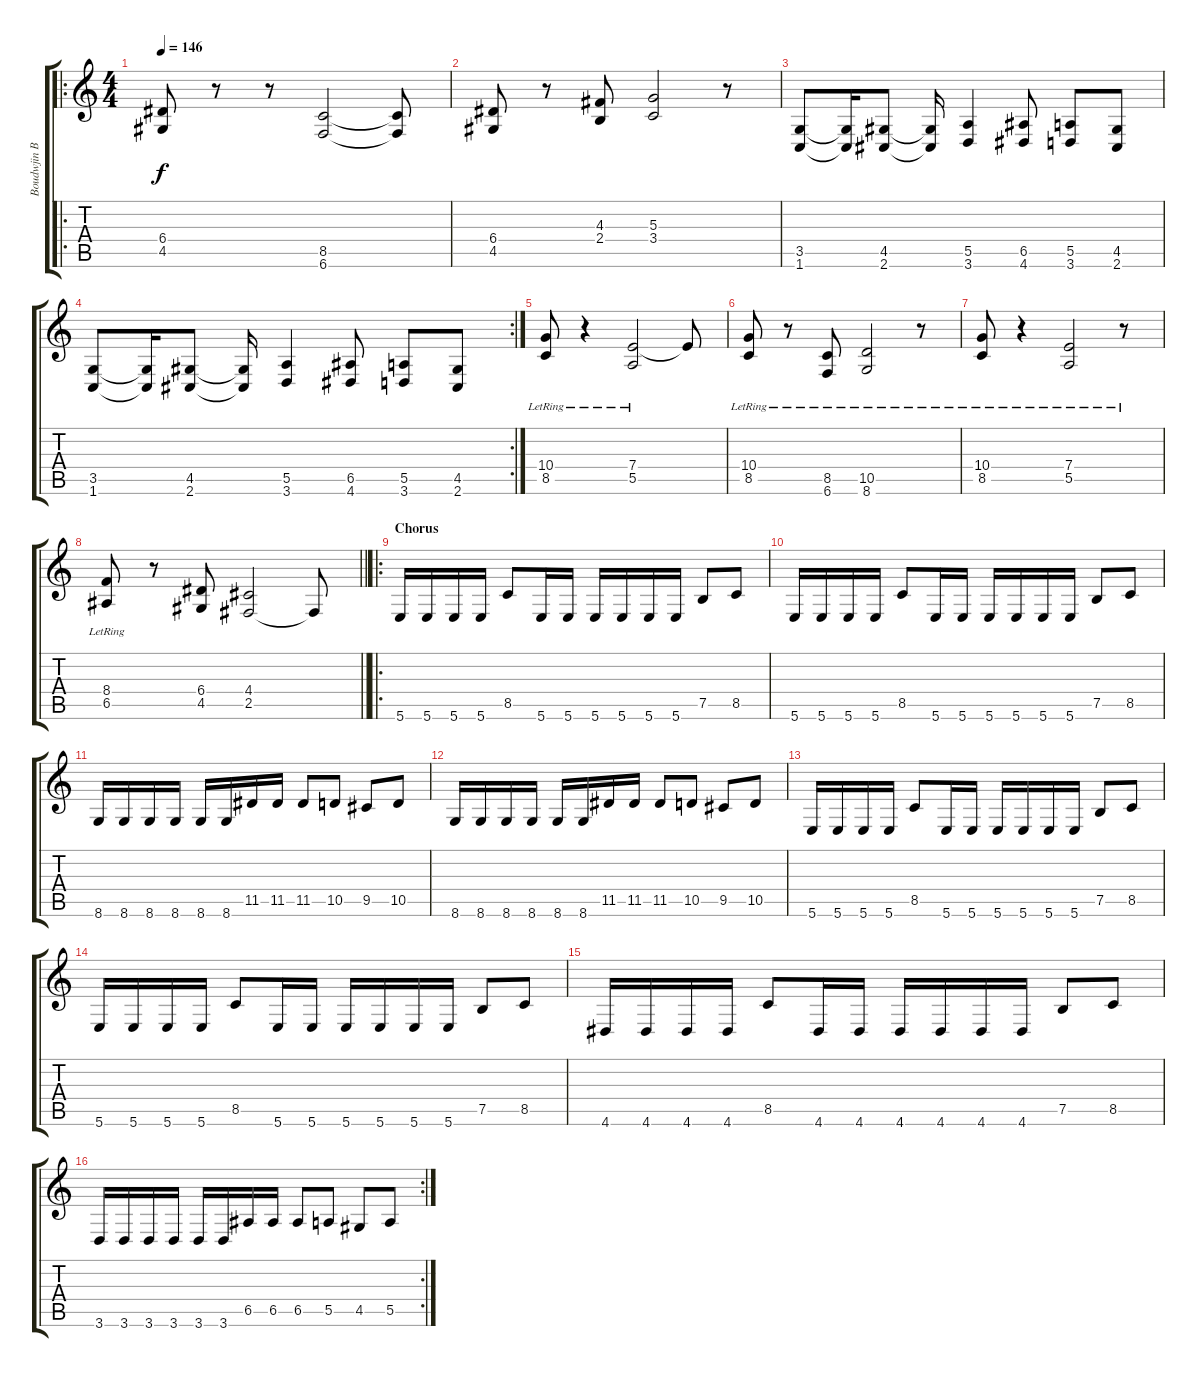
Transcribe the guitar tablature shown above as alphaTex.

\track ("Boudwjin Bonebakker" "Boudwjin B") {instrument distortionguitar}
\staff {score tabs}
\tuning (B3 Gb3 D3 A2 E2 B1) {hide}
\ro
\ts (4 4)
\tempo 146
\clef g2
\ks c
(6.4 4.5).8{dy f} r.8 r.8 (8.5 6.6).2 (8.5{t} 6.6{t}).8 |
(6.4 4.5).8 r.8 (4.3 2.4).8 (5.3 3.4).2 r.8 |
(3.5 1.6).8 (3.5{t} 1.6{t}).16 (4.5 2.6).8 (4.5{t} 2.6{t}).16 (5.5 3.6).4 (6.5 4.6).8 (5.5 3.6).8 (4.5 2.6).8 |
\rc 2
(3.5 1.6).8 (3.5{t} 1.6{t}).16 (4.5 2.6).8 (4.5{t} 2.6{t}).16 (5.5 3.6).4 (6.5 4.6).8 (5.5 3.6).8 (4.5 2.6).8 |
(10.4 8.5{lr}).8 r.4 (7.4 5.5{lr}).2 7.4{t}.8 |
(10.4{lr} 8.5).8 r.8 (8.5{lr} 6.6).8 (10.5{lr} 8.6).2 r.8 |
(10.4 8.5{lr}).8 r.4 (7.4 5.5{lr}).2 r.8 |
\barLineRight lightlight
(8.4{lr} 6.5).8 r.8 (6.4 4.5).8 (4.4 2.5).2 2.5{t}.8 |
\ro
\section ("" "Chorus")
5.6.16 5.6.16 5.6.16 5.6.16 8.5.8 5.6.16 5.6.16 5.6.16 5.6.16 5.6.16 5.6.16 7.5.8 8.5.8 |
5.6.16 5.6.16 5.6.16 5.6.16 8.5.8 5.6.16 5.6.16 5.6.16 5.6.16 5.6.16 5.6.16 7.5.8 8.5.8 |
8.6.16 8.6.16 8.6.16 8.6.16 8.6.16 8.6.16 11.5.16 11.5.16 11.5.8 10.5.8 9.5.8 10.5.8 |
8.6.16 8.6.16 8.6.16 8.6.16 8.6.16 8.6.16 11.5.16 11.5.16 11.5.8 10.5.8 9.5.8 10.5.8 |
5.6.16 5.6.16 5.6.16 5.6.16 8.5.8 5.6.16 5.6.16 5.6.16 5.6.16 5.6.16 5.6.16 7.5.8 8.5.8 |
5.6.16 5.6.16 5.6.16 5.6.16 8.5.8 5.6.16 5.6.16 5.6.16 5.6.16 5.6.16 5.6.16 7.5.8 8.5.8 |
4.6.16 4.6.16 4.6.16 4.6.16 8.5.8 4.6.16 4.6.16 4.6.16 4.6.16 4.6.16 4.6.16 7.5.8 8.5.8 |
\rc 2
3.6.16 3.6.16 3.6.16 3.6.16 3.6.16 3.6.16 6.5.16 6.5.16 6.5.8 5.5.8 4.5.8 5.5.8
